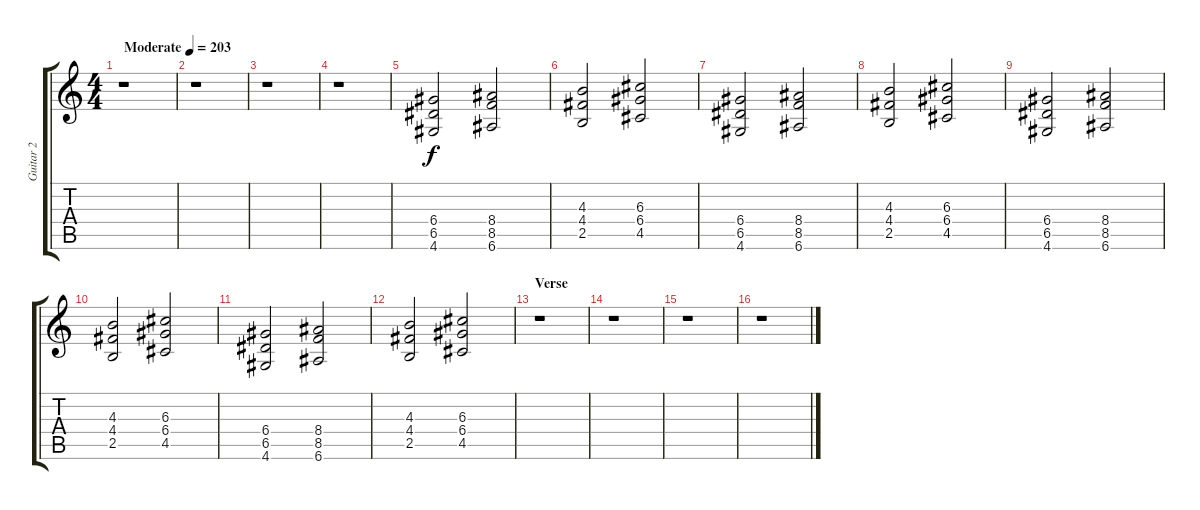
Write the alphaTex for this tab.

\track ("Guitar 2" "Guitar 2") {instrument distortionguitar}
\staff {score tabs}
\tuning (E4 B3 G3 D3 A2 E2) {hide}
\ts (4 4)
\tempo (203 "Moderate")
\clef g2
\ks c
r.1{dy f instrument distortionguitar} |
r.1 |
r.1 |
r.1 |
(6.4 6.5 4.6).2 (8.4 8.5 6.6).2 |
(4.3 4.4 2.5).2 (6.3 6.4 4.5).2 |
(6.4 6.5 4.6).2 (8.4 8.5 6.6).2 |
(4.3 4.4 2.5).2 (6.3 6.4 4.5).2 |
(6.4 6.5 4.6).2 (8.4 8.5 6.6).2 |
(4.3 4.4 2.5).2 (6.3 6.4 4.5).2 |
(6.4 6.5 4.6).2 (8.4 8.5 6.6).2 |
(4.3 4.4 2.5).2 (6.3 6.4 4.5).2 |
\section ("" "Verse")
r.1 |
r.1 |
r.1 |
r.1
